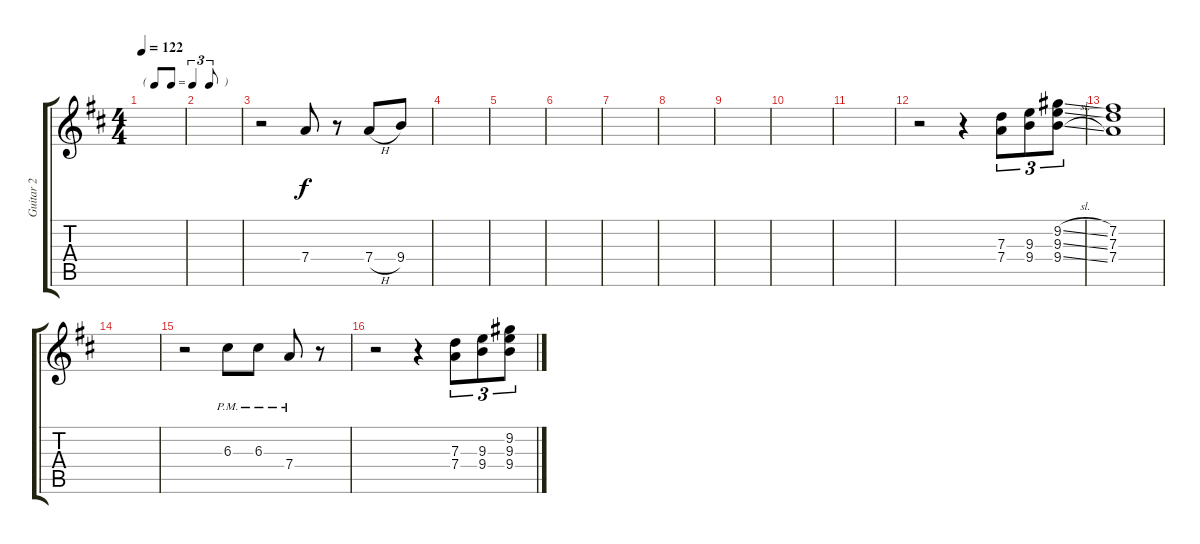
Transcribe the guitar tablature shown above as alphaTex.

\track ("Guitar 2" "Guitar 2") {instrument electricguitarclean}
\staff {score tabs}
\tuning (E4 B3 G3 D3 A2 E2) {hide}
\ts (4 4)
\tf triplet8th
\tempo 122
\clef g2
\ks d
|
|
r.2 7.4.8 r.8 7.4{h}.8 9.4.8 |
|
|
|
|
|
|
|
|
r.2 r.4 (7.3 7.4).8{tu (3 2)} (9.3 9.4).8{tu (3 2)} (9.2{sl} 9.3{sl} 9.4{sl}).8{tu (3 2)} |
(7.2 7.3 7.4).1 |
|
r.2 6.3{pm}.8 6.3{pm}.8 7.4{pm}.8 r.8 |
r.2 r.4 (7.3 7.4).8{tu (3 2)} (9.3 9.4).8{tu (3 2)} (9.2{sl} 9.3{sl} 9.4{sl}).8{tu (3 2)}
